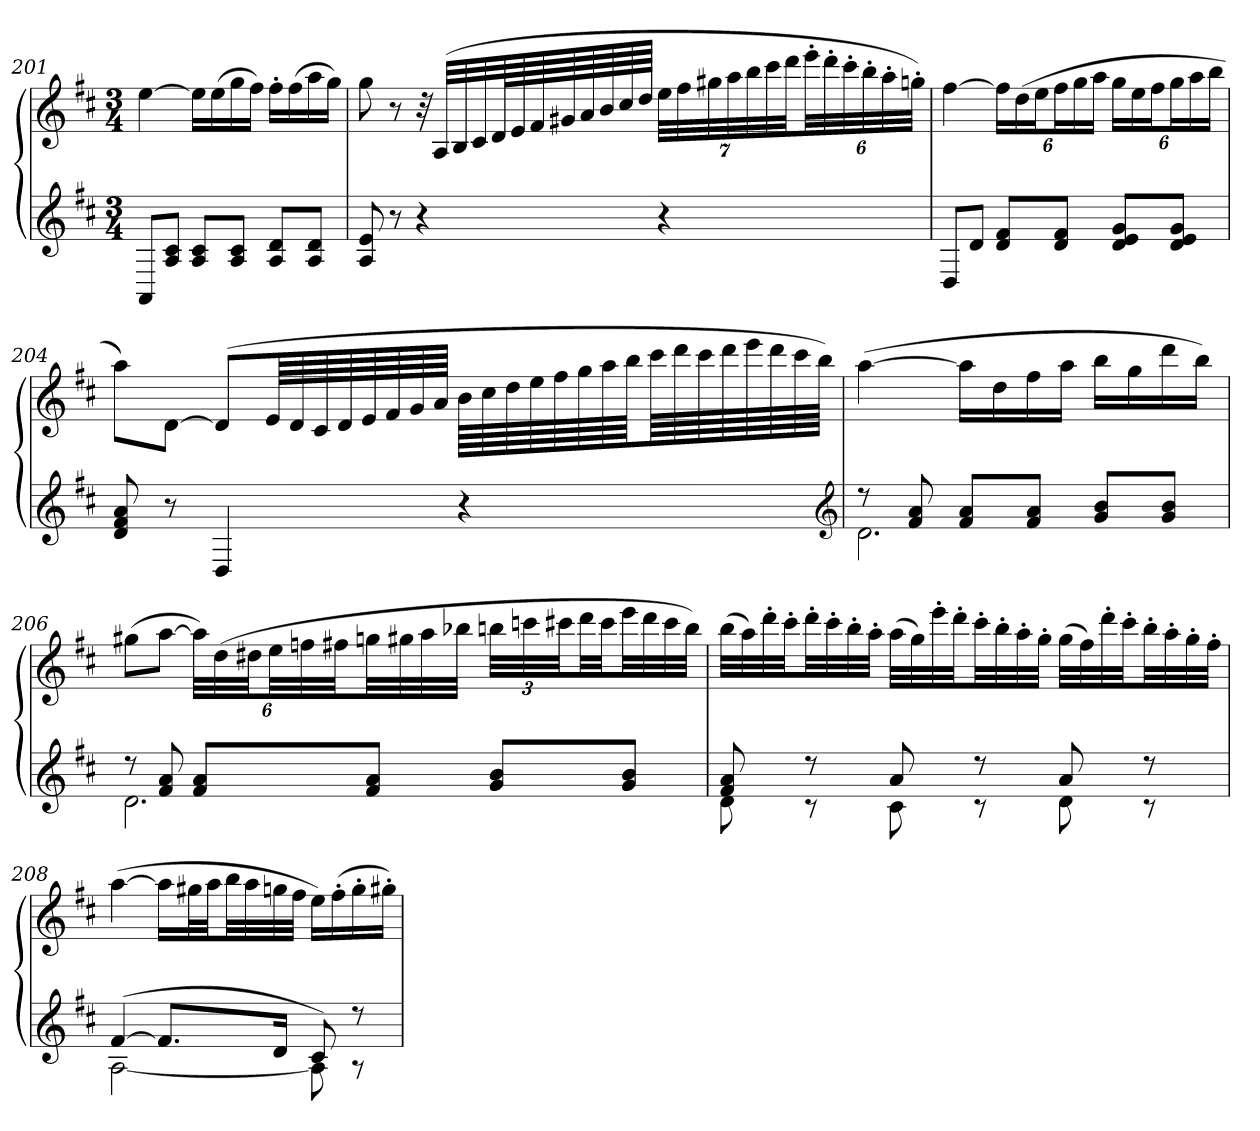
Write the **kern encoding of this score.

**kern	**kern
*part1	*part1
*staff2	*staff1
*clefG2	*clefG2
*k[f#c#]	*k[f#c#]
*M3/4	*M3/4
=201	=201
8AAL	[4ee
8A 8c#J	.
8A 8c#L	16eeLL]
.	(16ee
8A 8c#J	16gg
.	16ff#JJ)
8A 8dL	16ff#'LL
.	(16ff#
8A 8dJ	16aa
.	16ggJJ)
=202	=202
8A 8e	8gg
8r	8r
4r	32r
.	(32ALLL
.	32B
.	32c#
.	64dL
.	64e
.	64f#
.	64g#X
.	64a
.	64b
.	64cc#
.	64ddJJJJ
4r	56eeLLL
.	56ff#
.	56gg#X
.	56aa
.	56bb
.	56ccc#
.	56dddJJ
.	48eee'LL
.	48ddd'
.	48ccc#'
.	48bb'
.	48aa'
.	48ggn'JJJ)
=203	=203
8DL	[4ff#
8dJ	.
8d 8f#L	24ff#LL]
.	(24dd
.	24eeJ
8d 8f#J	24ff#L
.	24gg
.	24aaJJ
8d 8e 8gL	24ggLL
.	24ee
.	24ff#J
8d 8e 8gJ	24ggL
.	24aa
.	24bbJJ
=204	=204
8d 8f# 8a	8aaL)
8r	[8dJ
4D	(8dL]
.	64eLLL
.	64d
.	64c#
.	64d
.	64e
.	64f#
.	64g
.	64aJJJJ
4r	64bLLLL
.	64cc#
.	64dd
.	64ee
.	64ff#
.	64gg
.	64aa
.	64bbJJJ
.	64ccc#LLL
.	64ddd
.	64ccc#
.	64ddd
.	64eee
.	64ddd
.	64ccc#
.	64bbJJJJ)
*clefG2	*
=205	=205
*^	*
8r	2.d	([4aa
8f# 8a	.	.
8f# 8aL	.	16aaLL]
.	.	16dd
8f# 8aJ	.	16ff#
.	.	16aaJJ
8g 8bL	.	16bbLL
.	.	16gg
8g 8bJ	.	16ddd
.	.	16bbJJ)
=206	=206	=206
8r	2.d	(8gg#XL
8f# 8a	.	[8aaJ
8f# 8aL	.	48aaLLL])
.	.	(48dd
.	.	48dd#XJJ
.	.	48eeLL
.	.	48ffn
.	.	48ff#XJJ
8f# 8aJ	.	32ggnLL
.	.	32gg#X
.	.	32aa
.	.	32bb-XJJJ
8g 8bL	.	48bbnLLL
.	.	48cccn
.	.	48ccc#XJJ
.	.	32dddLL
.	.	32ccc#JJ
8g 8bJ	.	32eeeLL
.	.	32ddd
.	.	32ccc#
.	.	32bbJJJ)
=207	=207	=207
8f# 8a	8d	(32bbLLL
.	.	32aa)
.	.	32ddd'
.	.	32ccc#'JJ
8r	8r	32ddd'LL
.	.	32ccc#'
.	.	32bb'
.	.	32aa'JJJ
8a	8c#	(32aaLLL
.	.	32gg)
.	.	32eee'
.	.	32ddd'JJ
8r	8r	32ccc#'LL
.	.	32bb'
.	.	32aa'
.	.	32gg'JJJ
8a	8d	(32ggLLL
.	.	32ff#)
.	.	32ddd'
.	.	32ccc#'JJ
8r	8r	32bb'LL
.	.	32aa'
.	.	32gg'
.	.	32ff#'JJJ
=208	=208	=208
([4f#	[2A	([4aa
8.f#L]	.	16aaLL]
.	.	32gg#XL
.	.	32aaJJ
.	.	32bbLL
.	.	32aa
16dJk	.	32ggn
.	.	32ff#JJJ
8c#)	8A]	16eeLL)
.	.	(16ff#'
8r	8r	16gg'
.	.	16gg#X'JJ)
*v	*v	*
=	=
*-	*-
